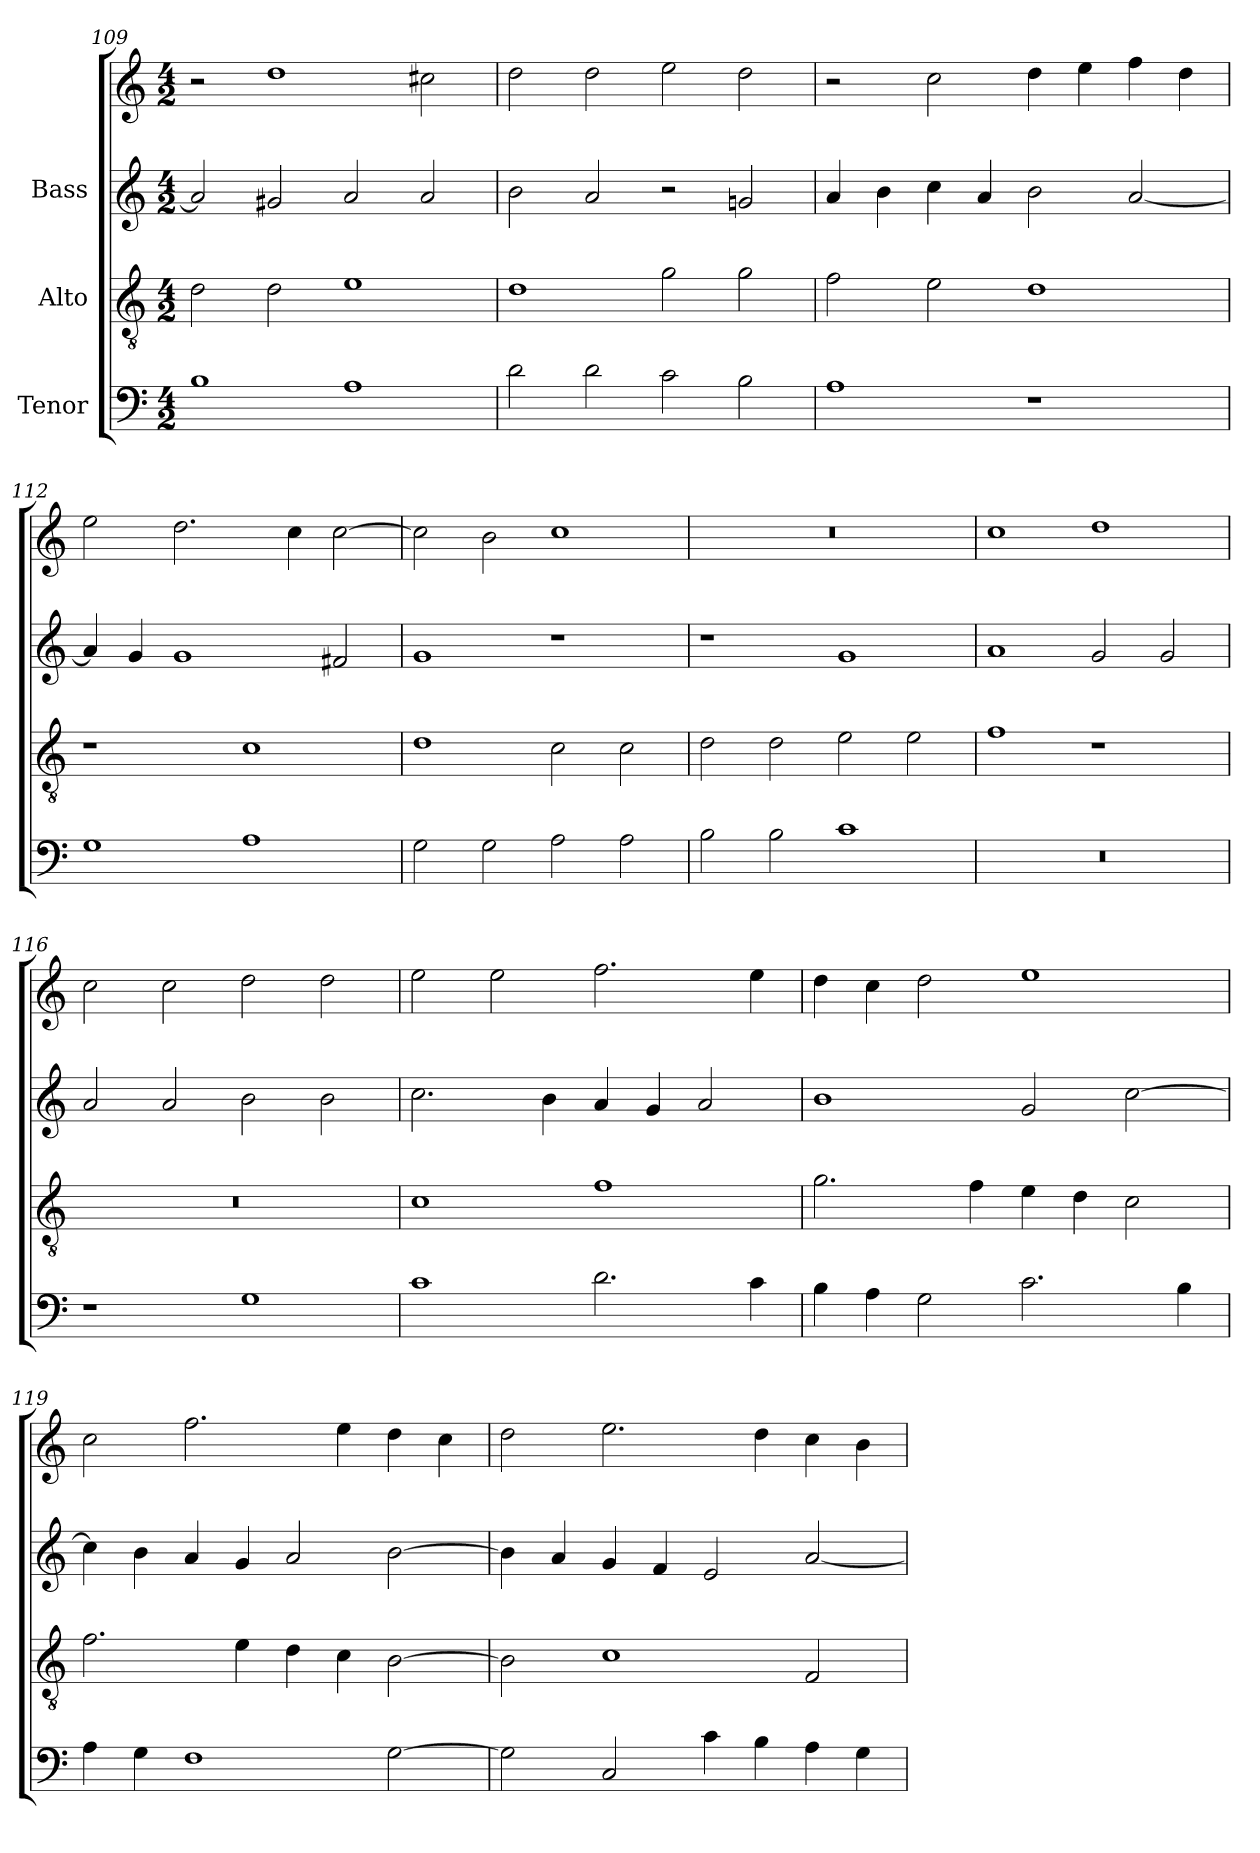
**kern	**kern	**kern	**kern
*part4	*part3	*part2	*part1
*staff4	*staff3	*staff2	*staff1
*I"Tenor	*I"Alto	*I"Bass	*
*clefF4	*clefGv2	*clefG2	*clefG2
*k[]	*k[]	*k[]	*k[]
*C:	*C:	*C:	*C:
*M4/2	*M4/2	*M4/2	*M4/2
=109	=109	=109	=109
1B\	2d\	2a/]	2r
.	2d\	2g#X/	1dd\
1A\	1e\	2a/	.
.	.	2a/	2cc#X\
=110	=110	=110	=110
2d\	1d\	2b\	2dd\
2d\	.	2a/	2dd\
2c\	2g\	2r	2ee\
2B\	2g\	2gn/	2dd\
=111	=111	=111	=111
1A\	2f\	4a/	2r
.	.	4b\	.
.	2e\	4cc\	2cc\
.	.	4a/	.
1r	1d\	2b\	4dd\
.	.	.	4ee\
.	.	[2a/	4ff\
.	.	.	4dd\
!!LO:PB:g=z
=112	=112	=112	=112
1G\	1r	4a/]	2ee\
.	.	4g/	.
.	.	1g/	2.dd\
1A\	1c\	.	.
.	.	.	4cc\
.	.	2f#X/	[2cc\
=113	=113	=113	=113
2G\	1d\	1g/	2cc\]
2G\	.	.	2b\
2A\	2c\	1r	1cc\
2A\	2c\	.	.
=114	=114	=114	=114
2B\	2d\	1r	0r
2B\	2d\	.	.
1c\	2e\	1g/	.
.	2e\	.	.
=115	=115	=115	=115
0r	1f\	1a/	1cc\
.	1r	2g/	1dd\
.	.	2g/	.
!!LO:LB:g=z
=116	=116	=116	=116
1r	0r	2a/	2cc\
.	.	2a/	2cc\
1G\	.	2b\	2dd\
.	.	2b\	2dd\
=117	=117	=117	=117
1c\	1c\	2.cc\	2ee\
.	.	.	2ee\
.	.	4b\	.
2.d\	1f\	4a/	2.ff\
.	.	4g/	.
.	.	2a/	.
4c\	.	.	4ee\
=118	=118	=118	=118
4B\	2.g\	1b\	4dd\
4A\	.	.	4cc\
2G\	.	.	2dd\
.	4f\	.	.
2.c\	4e\	2g/	1ee\
.	4d\	.	.
.	2c\	[2cc\	.
4B\	.	.	.
=119	=119	=119	=119
4A\	2.f\	4cc\]	2cc\
4G\	.	4b\	.
1F\	.	4a/	2.ff\
.	4e\	4g/	.
.	4d\	2a/	.
.	4c\	.	4ee\
[2G\	[2B\	[2b\	4dd\
.	.	.	4cc\
!!LO:PB:g=z
=120	=120	=120	=120
2G\]	2B\]	4b\]	2dd\
.	.	4a/	.
2C/	1c\	4g/	2.ee\
.	.	4f/	.
4c\	.	2e/	.
4B\	.	.	4dd\
4A\	2F/	[2a/	4cc\
4G\	.	.	4b\
=	=	=	=
*-	*-	*-	*-
